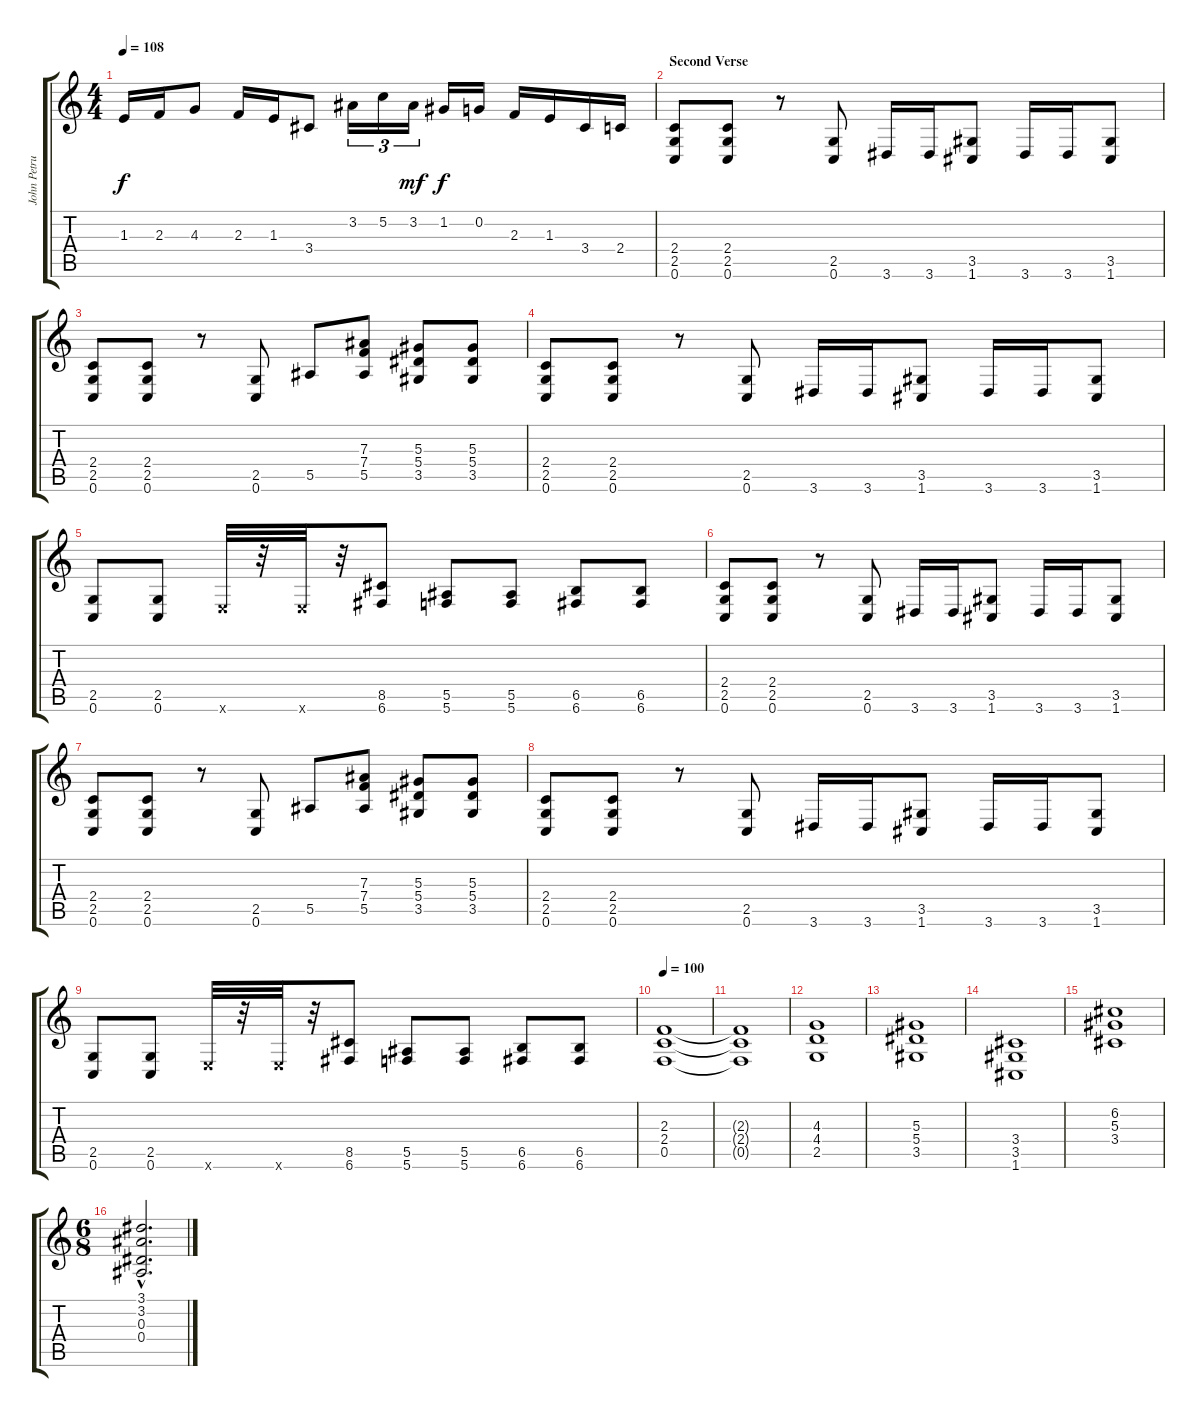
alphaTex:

\track ("John Petrucci" "John Petru") {instrument distortionguitar}
\staff {score tabs}
\tuning (C4 G3 Eb3 Bb2 F2 C2) {hide}
\ts (4 4)
\tempo 108
\clef g2
\ks c
1.3.16{dy f} 2.3.16 4.3.8 2.3.16 1.3.16 3.4.8 3.2.16{tu (3 2)} 5.2.16{tu (3 2)} 3.2.16{tu (3 2) dy mf} 1.2.16{dy f} 0.2.16 2.3.16 1.3.16 3.4.16 2.4.16 |
\section ("" "Second Verse")
(2.4 2.5 0.6).8 (2.4 2.5 0.6).8 r.8 (2.5 0.6).8 3.6.16 3.6.16 (3.5 1.6).8 3.6.16 3.6.16 (3.5 1.6).8 |
(2.4 2.5 0.6).8 (2.4 2.5 0.6).8 r.8 (2.5 0.6).8 5.5.8 (7.3 7.4 5.5).8 (5.3 5.4 3.5).8 (5.3 5.4 3.5).8 |
(2.4 2.5 0.6).8 (2.4 2.5 0.6).8 r.8 (2.5 0.6).8 3.6.16 3.6.16 (3.5 1.6).8 3.6.16 3.6.16 (3.5 1.6).8 |
(2.5 0.6).8 (2.5 0.6).8 4.6{x}.32 r.32 4.6{x}.32 r.32 (8.5 6.6).8 (5.5 5.6).8 (5.5 5.6).8 (6.5 6.6).8 (6.5 6.6).8 |
(2.4 2.5 0.6).8 (2.4 2.5 0.6).8 r.8 (2.5 0.6).8 3.6.16 3.6.16 (3.5 1.6).8 3.6.16 3.6.16 (3.5 1.6).8 |
(2.4 2.5 0.6).8 (2.4 2.5 0.6).8 r.8 (2.5 0.6).8 5.5.8 (7.3 7.4 5.5).8 (5.3 5.4 3.5).8 (5.3 5.4 3.5).8 |
(2.4 2.5 0.6).8 (2.4 2.5 0.6).8 r.8 (2.5 0.6).8 3.6.16 3.6.16 (3.5 1.6).8 3.6.16 3.6.16 (3.5 1.6).8 |
(2.5 0.6).8 (2.5 0.6).8 4.6{x}.32 r.32 4.6{x}.32 r.32 (8.5 6.6).8 (5.5 5.6).8 (5.5 5.6).8 (6.5 6.6).8 (6.5 6.6).8 |
\tempo 100
(2.3 2.4 0.5).1 |
(2.3{t} 2.4{t} 0.5{t}).1 |
(4.3 4.4 2.5).1 |
(5.3 5.4 3.5).1 |
(3.4 3.5 1.6).1 |
(6.2 5.3 3.4).1 |
\ts (6 8)
(3.1{hac} 3.2{hac} 0.3{hac} 0.4{hac}).2{d}
